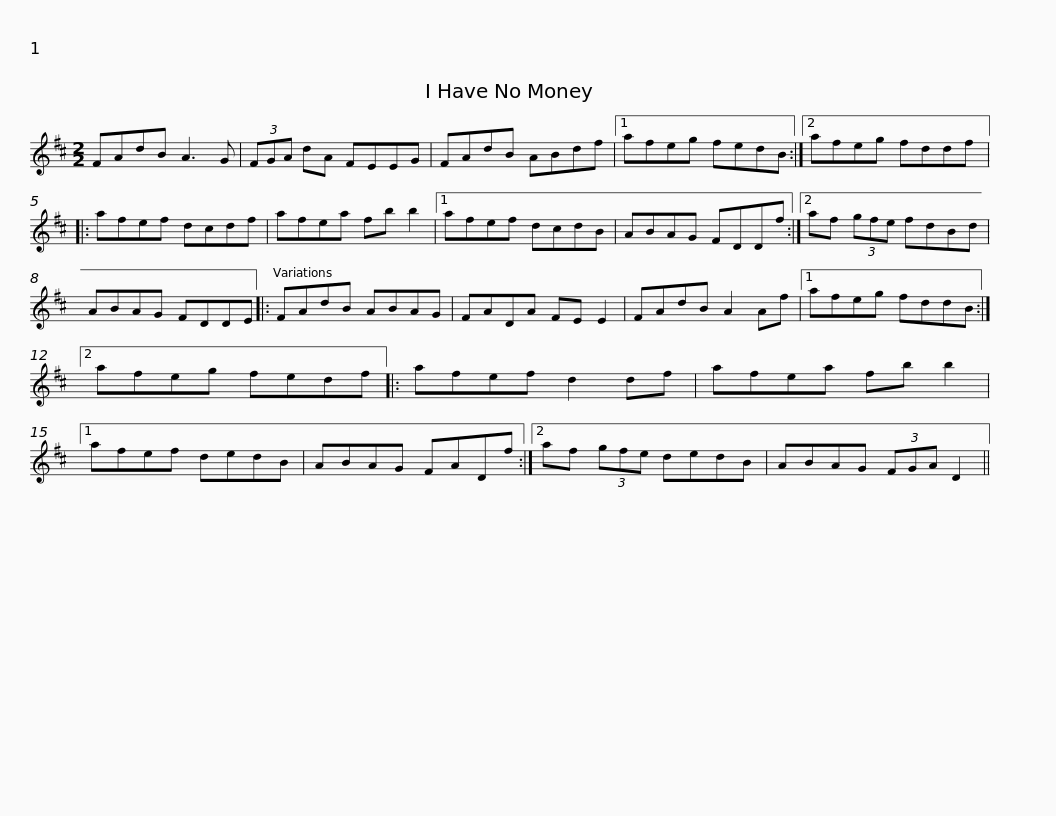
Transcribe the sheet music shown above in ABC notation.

X:1
L:1/8
M:2/2
I:linebreak $
K:D
V:1 treble
V:1
 FAdB A3 G | (3FGA dA FEEG | FAdB ABdf |1 afeg fedB :|2 afeg fddf |:$ %5
 afef dcdf | afea fb b2 |1 afef dcdB | ABAG FDDf :|2 af (3gfe fdBd |$ %10
 ABAG FDDE |: FAdB ABAG | FADA FE E2 | FAdB A2 Af |1 afeg fddB :|2$ %15
 afeg fedf |: afef d2 df | afea fb b2 |1 afef dedB | ABAG FADf :|2$ %20
 af (3gfe dedB | ABAG (3FGA D2 || %22
